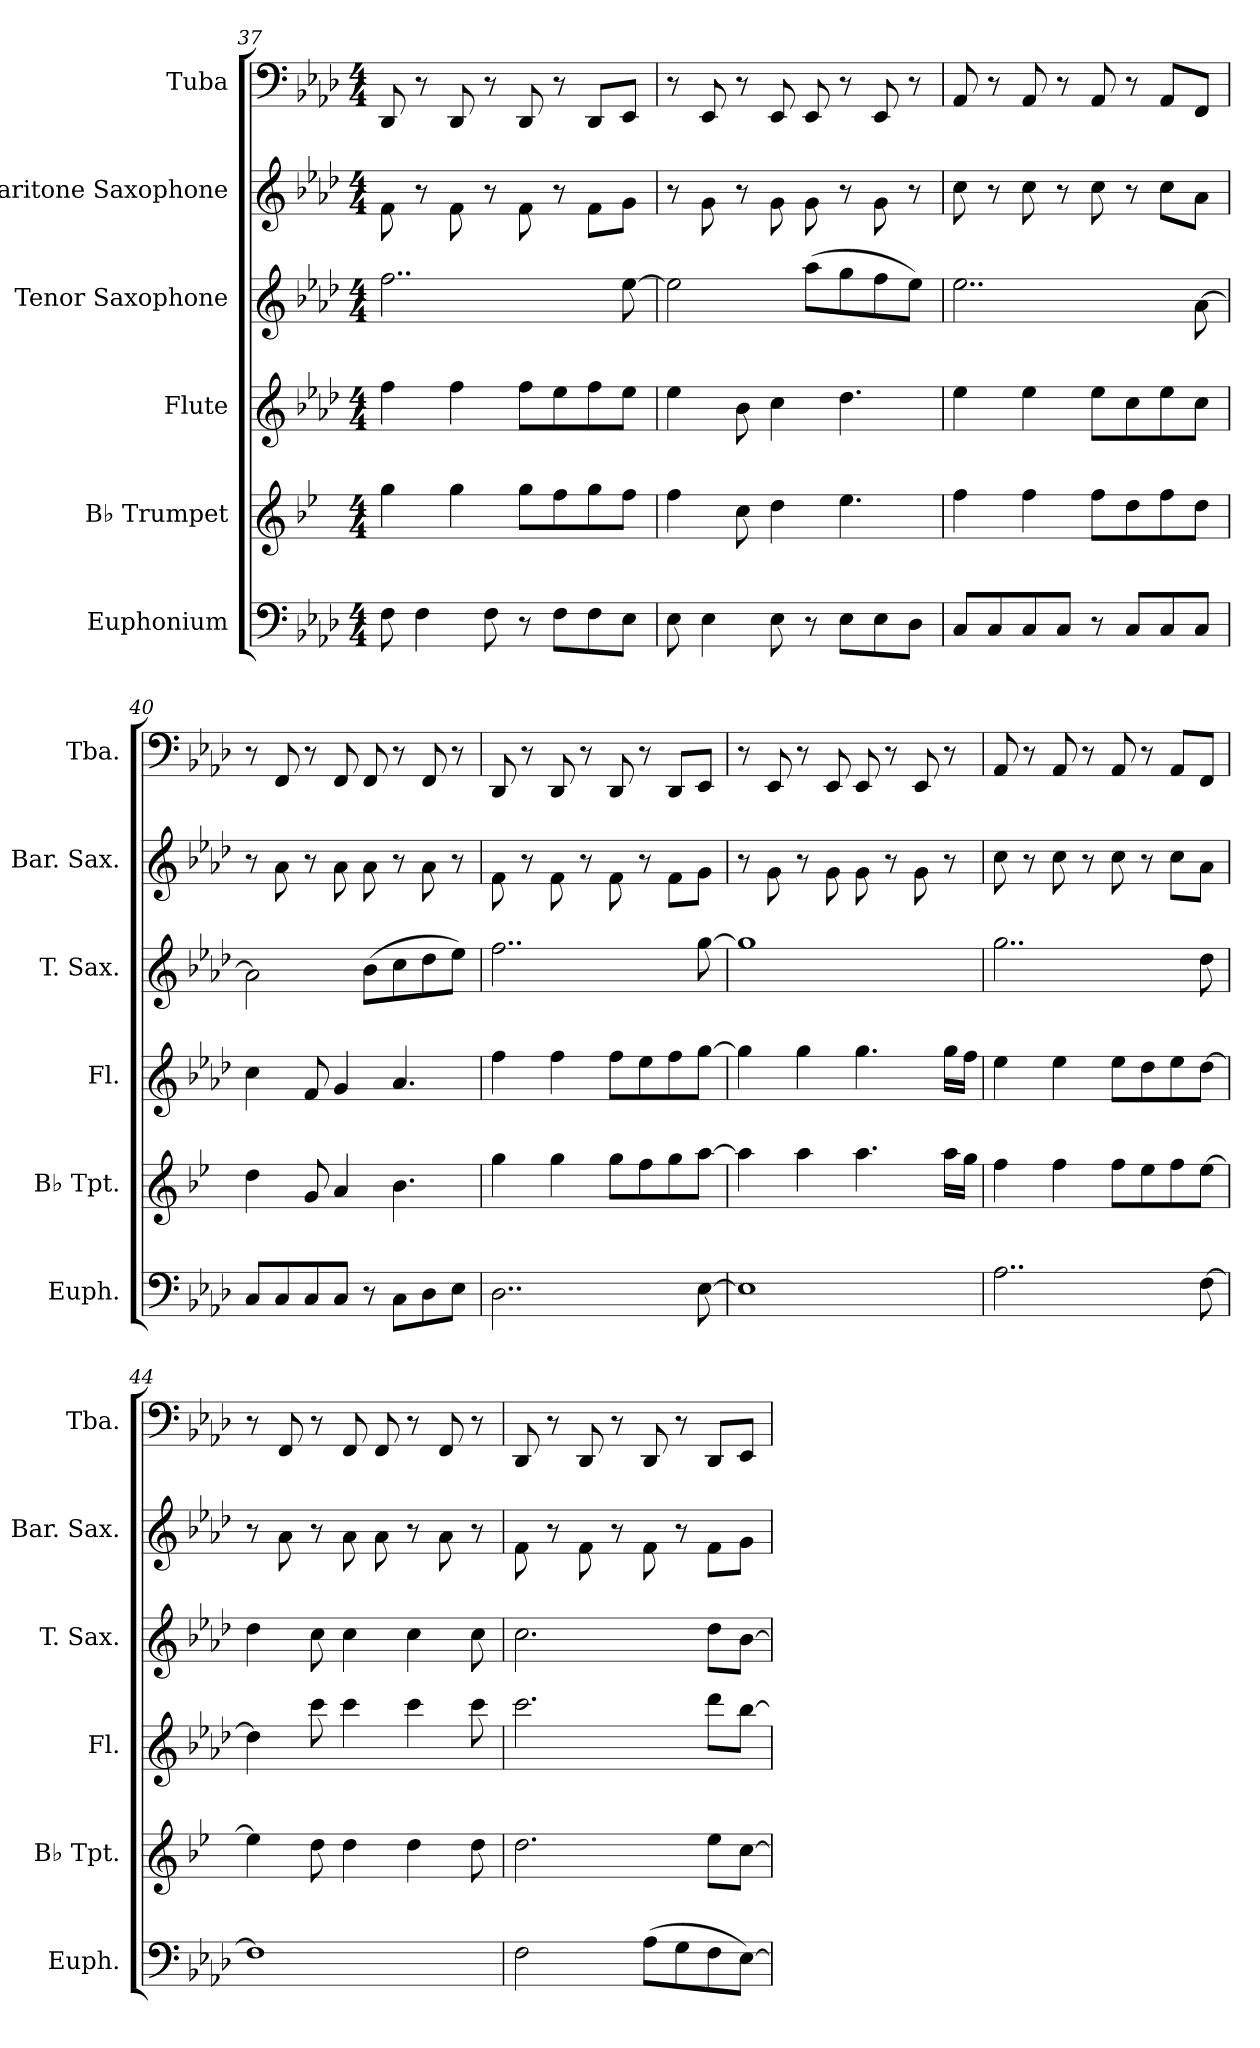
**kern	**kern	**kern	**kern	**kern	**kern
*part6	*part5	*part4	*part3	*part2	*part1
*staff6	*staff5	*staff4	*staff3	*staff2	*staff1
*I"Euphonium	*I"B♭ Trumpet	*I"Flute	*I"Tenor Saxophone	*I"Baritone Saxophone	*I"Tuba
*I'Euph.	*I'B♭ Tpt.	*I'Fl.	*I'T. Sax.	*I'Bar. Sax.	*I'Tba.
!!LO:LB:g=z
*clefF4	*clefG2	*clefG2	*clefG2	*clefG2	*clefF4
*	*ITrd1c2	*	*ITrd8c14	*ITrd12c21	*
*k[b-e-a-d-]	*k[b-e-a-d-]	*k[b-e-a-d-]	*k[b-e-a-d-]	*k[b-e-a-d-]	*k[b-e-a-d-]
*M4/4	*M4/4	*M4/4	*M4/4	*M4/4	*M4/4
=37	=37	=37	=37	=37	=37
8F\	4ff\	4ff\	2..f\	8F\	8DD-/
4F\	.	.	.	8r	8r
.	4ff\	4ff\	.	8F\	8DD-/
8F\	.	.	.	8r	8r
8r	8ff\L	8ff\L	.	8F\	8DD-/
8F\L	8ee-\	8ee-\	.	8r	8r
8F\	8ff\	8ff\	.	8F\L	8DD-/L
8E-\J	8ee-\J	8ee-\J	[8e-\	8G\J	8EE-/J
=38	=38	=38	=38	=38	=38
8E-\	4ee-\	4ee-\	2e-\]	8r	8r
4E-\	.	.	.	8G\	8EE-/
.	8b-\	8b-\	.	8r	8r
8E-\	4cc\	4cc\	.	8G\	8EE-/
8r	.	.	(8a-\L	8G\	8EE-/
8E-\L	4.dd-\	4.dd-\	8g\	8r	8r
8E-\	.	.	8f\	8G\	8EE-/
8D-\J	.	.	8e-\J)	8r	8r
=39	=39	=39	=39	=39	=39
8C/L	4ee-\	4ee-\	2..e-\	8c\	8AA-/
8C/	.	.	.	8r	8r
8C/	4ee-\	4ee-\	.	8c\	8AA-/
8C/J	.	.	.	8r	8r
8r	8ee-\L	8ee-\L	.	8c\	8AA-/
8C/L	8cc\	8cc\	.	8r	8r
8C/	8ee-\	8ee-\	.	8c\L	8AA-/L
8C/J	8cc\J	8cc\J	[8A-\	8A-\J	8FF/J
!!LO:PB:g=z
=40	=40	=40	=40	=40	=40
8C/L	4cc\	4cc\	2A-\]	8r	8r
8C/	.	.	.	8A-\	8FF/
8C/	8f/	8f/	.	8r	8r
8C/J	4g/	4g/	.	8A-\	8FF/
8r	.	.	(8B-\L	8A-\	8FF/
8C\L	4.a-\	4.a-/	8c\	8r	8r
8D-\	.	.	8d-\	8A-\	8FF/
8E-\J	.	.	8e-\J)	8r	8r
=41	=41	=41	=41	=41	=41
2..D-\	4ff\	4ff\	2..f\	8F\	8DD-/
.	.	.	.	8r	8r
.	4ff\	4ff\	.	8F\	8DD-/
.	.	.	.	8r	8r
.	8ff\L	8ff\L	.	8F\	8DD-/
.	8ee-\	8ee-\	.	8r	8r
.	8ff\	8ff\	.	8F\L	8DD-/L
[8E-\	[8gg\J	[8gg\J	[8g\	8G\J	8EE-/J
=42	=42	=42	=42	=42	=42
1E-]	4gg\]	4gg\]	1g]	8r	8r
.	.	.	.	8G\	8EE-/
.	4gg\	4gg\	.	8r	8r
.	.	.	.	8G\	8EE-/
.	4.gg\	4.gg\	.	8G\	8EE-/
.	.	.	.	8r	8r
.	.	.	.	8G\	8EE-/
.	16gg\LL	16gg\LL	.	8r	8r
.	16ff\JJ	16ff\JJ	.	.	.
!!LO:LB:g=z
=43	=43	=43	=43	=43	=43
2..A-\	4ee-\	4ee-\	2..g\	8c\	8AA-/
.	.	.	.	8r	8r
.	4ee-\	4ee-\	.	8c\	8AA-/
.	.	.	.	8r	8r
.	8ee-\L	8ee-\L	.	8c\	8AA-/
.	8dd-\	8dd-\	.	8r	8r
.	8ee-\	8ee-\	.	8c\L	8AA-/L
[8F\	[8dd-\J	[8dd-\J	8d-\	8A-\J	8FF/J
=44	=44	=44	=44	=44	=44
1F]	4dd-\]	4dd-\]	4d-\	8r	8r
.	.	.	.	8A-\	8FF/
.	8cc\	8ccc\	8c\	8r	8r
.	4cc\	4ccc\	4c\	8A-\	8FF/
.	.	.	.	8A-\	8FF/
.	4cc\	4ccc\	4c\	8r	8r
.	.	.	.	8A-\	8FF/
.	8cc\	8ccc\	8c\	8r	8r
=45	=45	=45	=45	=45	=45
2F\	2.cc\	2.ccc\	2.c\	8F\	8DD-/
.	.	.	.	8r	8r
.	.	.	.	8F\	8DD-/
.	.	.	.	8r	8r
(8A-\L	.	.	.	8F\	8DD-/
8G\	.	.	.	8r	8r
8F\	8dd-\L	8ddd-\L	8d-\L	8F\L	8DD-/L
[8E-\J)	[8b-\J	[8bb-\J	[8B-\J	8G\J	8EE-/J
=	=	=	=	=	=
*-	*-	*-	*-	*-	*-
